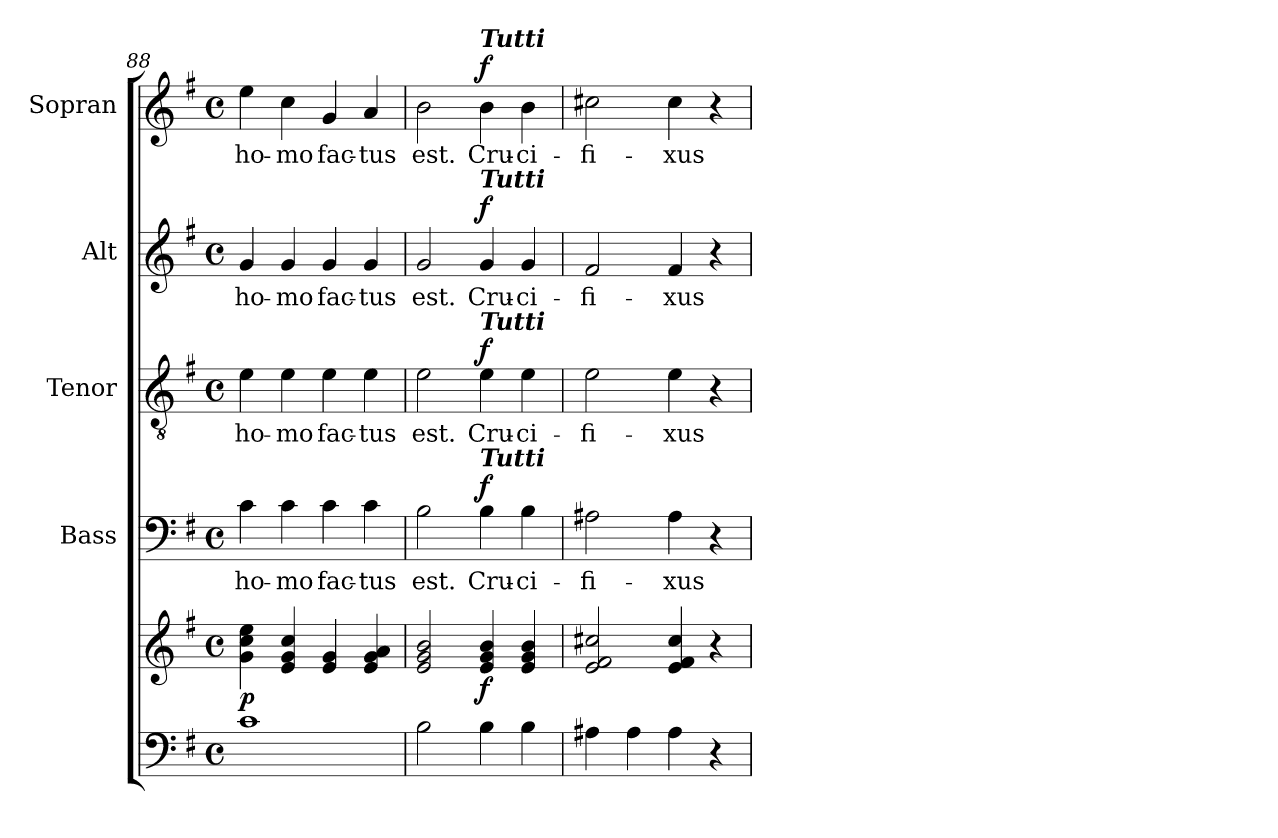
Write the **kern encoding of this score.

**kern	**kern	**dynam	**kern	**text	**dynam	**kern	**text	**dynam	**kern	**text	**dynam	**kern	**text	**dynam
*part5	*part5	*part5	*part4	*part4	*part4	*part3	*part3	*part3	*part2	*part2	*part2	*part1	*part1	*part1
*staff6	*staff5	*staff5/6	*staff4	*staff4	*staff4	*staff3	*staff3	*staff3	*staff2	*staff2	*staff2	*staff1	*staff1	*staff1
*	*	*	*I"Bass	*	*	*I"Tenor	*	*	*I"Alt	*	*	*I"Sopran	*	*
*	*	*	*I'B.	*	*	*I'T.	*	*	*I'A.	*	*	*I'S.	*	*
*clefF4	*clefG2	*	*clefF4	*	*	*clefGv2	*	*	*clefG2	*	*	*clefG2	*	*
*k[f#]	*k[f#]	*	*k[f#]	*	*	*k[f#]	*	*	*k[f#]	*	*	*k[f#]	*	*
*G:	*G:	*	*G:	*	*	*G:	*	*	*G:	*	*	*G:	*	*
*M4/4	*M4/4	*	*M4/4	*	*	*M4/4	*	*	*M4/4	*	*	*M4/4	*	*
*met(c)	*met(c)	*	*met(c)	*	*	*met(c)	*	*	*met(c)	*	*	*met(c)	*	*
=88	=88	=88	=88	=88	=88	=88	=88	=88	=88	=88	=88	=88	=88	=88
!	!	!LO:DY:b	!	!LO:LY:b	!	!	!LO:LY:b	!	!	!LO:LY:b	!	!	!LO:LY:b	!
1c	4g\ 4cc\ 4ee\	p	4c\	ho-	.	4e\	ho-	.	4g/	ho-	.	4ee\	ho-	.
!	!	!	!	!LO:LY:b	!	!	!LO:LY:b	!	!	!LO:LY:b	!	!	!LO:LY:b	!
.	4e/ 4g/ 4cc/	.	4c\	-mo	.	4e\	-mo	.	4g/	-mo	.	4cc\	-mo	.
!	!	!	!	!LO:LY:b	!	!	!LO:LY:b	!	!	!LO:LY:b	!	!	!LO:LY:b	!
.	4e/ 4g/	.	4c\	fac-	.	4e\	fac-	.	4g/	fac-	.	4g/	fac-	.
!	!	!	!	!LO:LY:b	!	!	!LO:LY:b	!	!	!LO:LY:b	!	!	!LO:LY:b	!
.	4e/ 4g/ 4a/	.	4c\	-tus	.	4e\	-tus	.	4g/	-tus	.	4a/	-tus	.
!!LO:PB:g=z
=89	=89	=89	=89	=89	=89	=89	=89	=89	=89	=89	=89	=89	=89	=89
!	!	!	!	!LO:LY:b	!	!	!LO:LY:b	!	!	!LO:LY:b	!	!	!LO:LY:b	!
2B\	2e/ 2g/ 2b/	.	2B\	est.	.	2e\	est.	.	2g/	est.	.	2b\	est.	.
!	!	!	!	!	!	!	!	!	!	!	!	!LO:TX:a:Bi:t=Tutti	!	!
!	!	!	!	!	!	!	!	!	!LO:TX:a:Bi:t=Tutti	!	!	!	!	!
!	!	!	!	!	!	!LO:TX:a:Bi:t=Tutti	!	!	!	!	!	!	!	!
!	!	!	!LO:TX:a:Bi:t=Tutti	!	!	!	!	!	!	!	!	!	!	!
!	!	!LO:DY:b	!	!LO:LY:b	!LO:DY:a	!	!LO:LY:b	!LO:DY:a	!	!LO:LY:b	!LO:DY:a	!	!LO:LY:b	!LO:DY:a
4B\	4e/ 4g/ 4b/	f	4B\	Cru-	f	4e\	Cru-	f	4g/	Cru-	f	4b\	Cru-	f
!	!	!	!	!LO:LY:b	!	!	!LO:LY:b	!	!	!LO:LY:b	!	!	!LO:LY:b	!
4B\	4e/ 4g/ 4b/	.	4B\	-ci-	.	4e\	-ci-	.	4g/	-ci-	.	4b\	-ci-	.
=90	=90	=90	=90	=90	=90	=90	=90	=90	=90	=90	=90	=90	=90	=90
!	!	!	!	!LO:LY:b	!	!	!LO:LY:b	!	!	!LO:LY:b	!	!	!LO:LY:b	!
4A#X\	2e/ 2f#/ 2cc#X/	.	2A#X\	-fi-	.	2e\	-fi-	.	2f#/	-fi-	.	2cc#X\	-fi-	.
4A#\	.	.	.	.	.	.	.	.	.	.	.	.	.	.
!	!	!	!	!LO:LY:b	!	!	!LO:LY:b	!	!	!LO:LY:b	!	!	!LO:LY:b	!
4A#\	4e/ 4f#/ 4cc#/	.	4A#\	-xus	.	4e\	-xus	.	4f#/	-xus	.	4cc#\	-xus	.
4r	4r	.	4r	.	.	4r	.	.	4r	.	.	4r	.	.
=	=	=	=	=	=	=	=	=	=	=	=	=	=	=
*-	*-	*-	*-	*-	*-	*-	*-	*-	*-	*-	*-	*-	*-	*-
